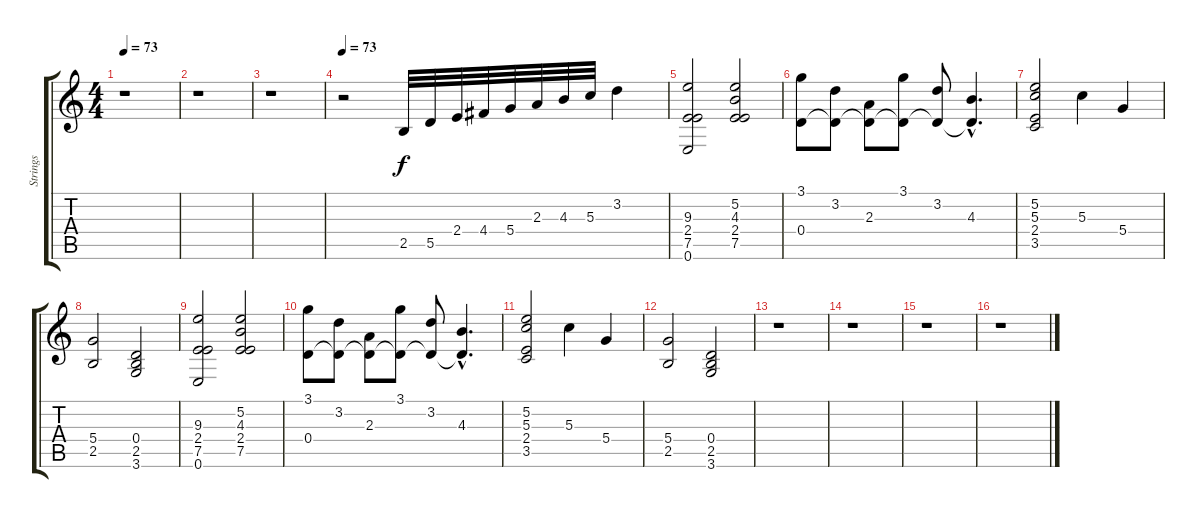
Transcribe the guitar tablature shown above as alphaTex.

\track ("Strings" "Strings") {instrument stringensemble1}
\staff {score tabs}
\tuning (E5 B4 G4 D4 A3 E3) {hide}
\ts (4 4)
\tempo 73
\clef g2
\ks c
r.1{dy f} |
r.1 |
r.1 |
\tempo 73
r.2 2.5.32 5.5.32 2.4.32 4.4.32 5.4.32 2.3.32 4.3.32 5.3.32 3.2.4 |
(9.3 2.4 7.5 0.6).2 (5.2 4.3 2.4 7.5).2 |
(3.1 0.4).8 (3.2 0.4{t}).8 (2.3 0.4{t}).8 (3.1 0.4{t}).8 (3.2 0.4{t}).8 (4.3{hac} 0.4{hac t}).4{d} |
(5.2 5.3 2.4 3.5).2 5.3.4 5.4.4 |
(5.4 2.5).2 (0.4 2.5 3.6).2 |
(9.3 2.4 7.5 0.6).2 (5.2 4.3 2.4 7.5).2 |
(3.1 0.4).8 (3.2 0.4{t}).8 (2.3 0.4{t}).8 (3.1 0.4{t}).8 (3.2 0.4{t}).8 (4.3{hac} 0.4{hac t}).4{d} |
(5.2 5.3 2.4 3.5).2 5.3.4 5.4.4 |
(5.4 2.5).2 (0.4 2.5 3.6).2 |
r.1 |
r.1 |
r.1 |
r.1
